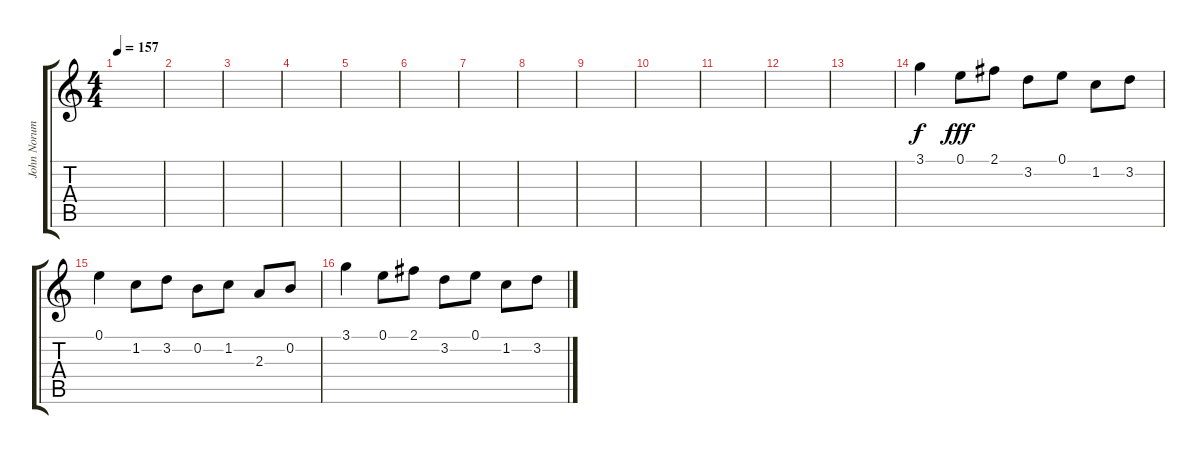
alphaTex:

\track ("John Norum" "John Norum") {instrument distortionguitar}
\staff {score tabs}
\tuning (E4 B3 G3 D3 A2 E2) {hide}
\ts (4 4)
\tempo 157
\clef g2
\ks c
|
|
|
|
|
|
|
|
|
|
|
|
|
3.1.4 0.1.8{dy fff} 2.1.8 3.2.8 0.1.8 1.2.8 3.2.8 |
0.1.4 1.2.8 3.2.8 0.2.8 1.2.8 2.3.8 0.2.8 |
3.1.4 0.1.8 2.1.8 3.2.8 0.1.8 1.2.8 3.2.8
